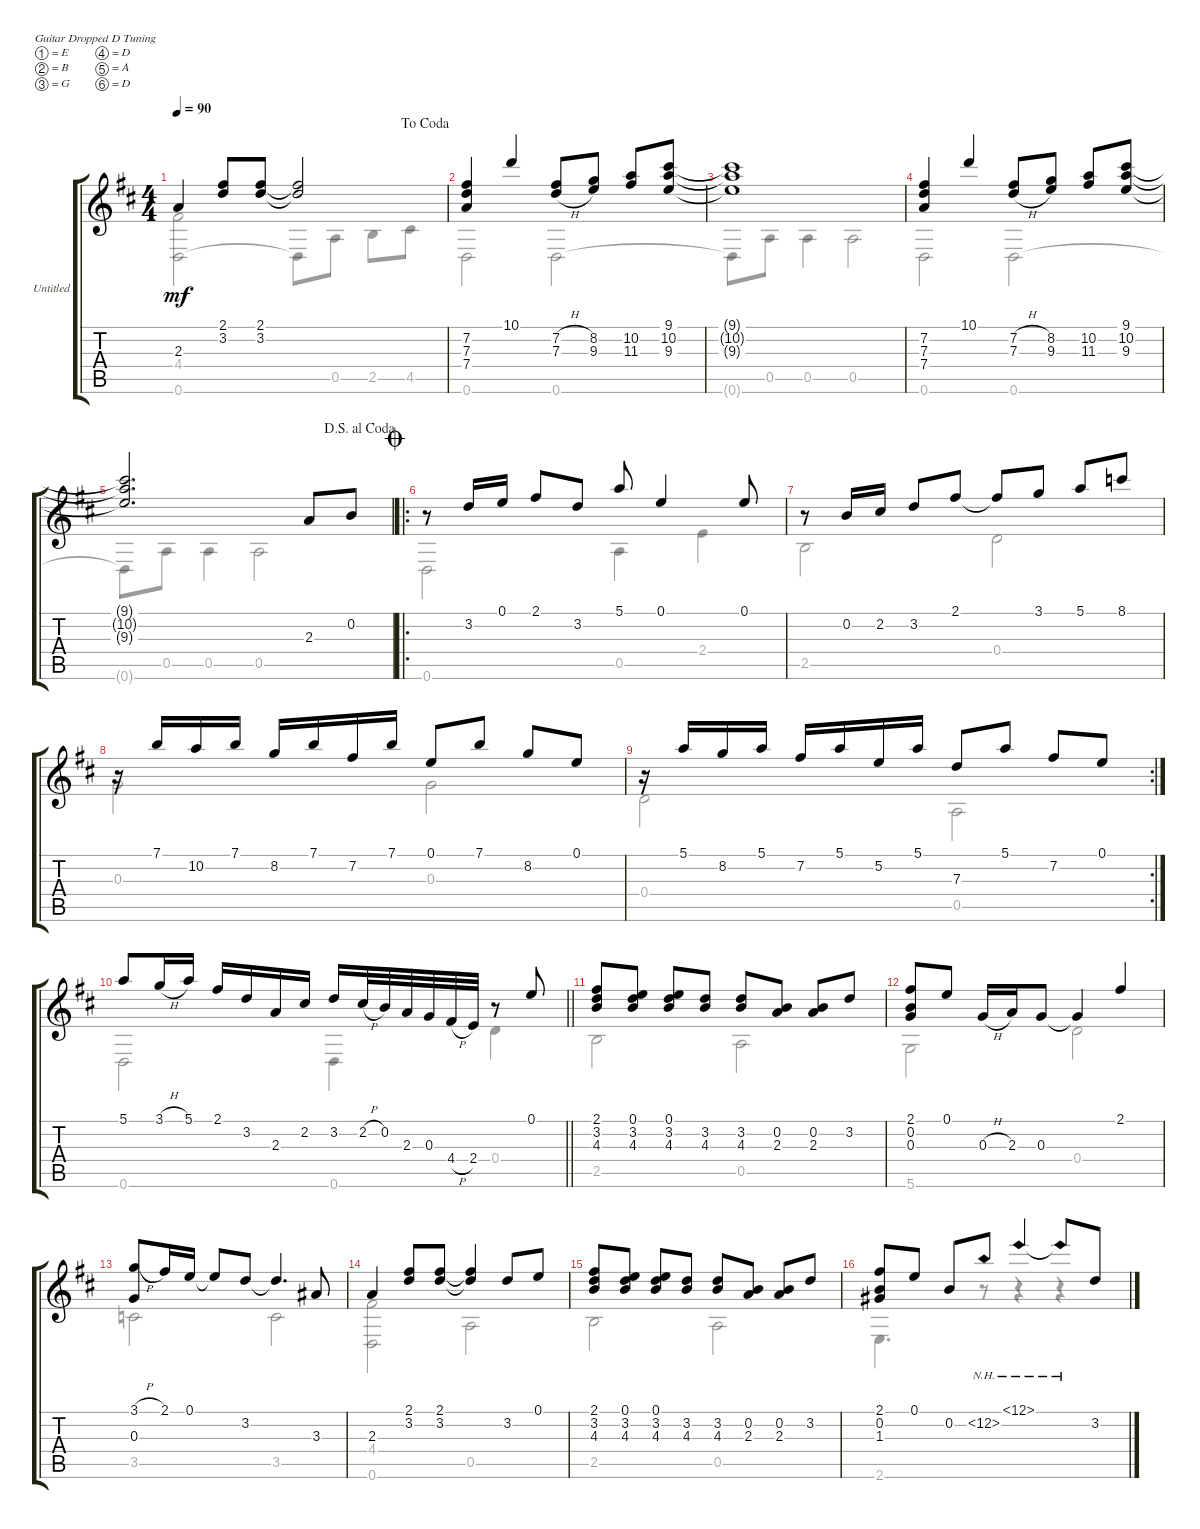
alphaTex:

\bracketExtendMode groupsimilarinstruments
\firstSystemTrackNameOrientation horizontal
\otherSystemsTrackNameOrientation horizontal
\track ("Untitled" "Untitled") {instrument acousticguitarnylon}
\staff {score tabs}
\tuning (E4 B3 G3 D3 A2 D2)
\voice
\ts (4 4)
\jump dacoda
\tempo 90
\clef g2
\ks d
2.3.4{dy mf} (2.1 3.2).8 (2.1 3.2).8 (2.1{t} 3.2{t}).2 |
(7.2 7.3 7.4).4 10.1.4 (7.2{h} 7.3{h}).8 (8.2 9.3).8 (10.2 11.3).8 (9.1 10.2 9.3).8 |
(9.1{t} 10.2{t} 9.3{t}).1 |
(7.2 7.3 7.4).4 10.1.4 (7.2{h} 7.3{h}).8 (8.2 9.3).8 (10.2 11.3).8 (9.1 10.2 9.3).8 |
\jump dalsegnoalcoda
(9.1{t} 10.2{t} 9.3{t}).2{d} 2.3.8 0.2.8 |
\ro
\jump coda
r.8 3.2.16 0.1.16 2.1.8 3.2.8 5.1.8 0.1.4 0.1.8 |
r.8 0.2.16 2.2.16 3.2.8 2.1.8 2.1{t}.8 3.1.8 5.1.8 8.1.8 |
r.16 7.1.16 10.2.16 7.1.16 8.2.16 7.1.16 7.2.16 7.1.16 0.1.8 7.1.8 8.2.8 0.1.8 |
\rc 2
r.16 5.1.16 8.2.16 5.1.16 7.2.16 5.1.16 5.2.16 5.1.16 7.3.8 5.1.8 7.2.8 0.1.8 |
\barLineRight lightlight
5.1.8 3.1{h}.16 5.1.16 2.1.16 3.2.16 2.3.16 2.2.16 3.2.16 2.2{h}.32 0.2.32 2.3.32 0.3.32 4.4{h}.32 2.4.32 r.8 0.1.8 |
(2.1 3.2 4.3).8 (0.1 3.2 4.3).8 (0.1 3.2 4.3).8 (3.2 4.3).8 (3.2 4.3).8 (0.2 2.3).8 (0.2 2.3).8 3.2.8 |
(2.1 0.2 0.3).8 0.1.8 0.3{h}.16 2.3.16 0.3.8 0.3{t}.4 2.1.4 |
(3.1{h} 0.3).8 2.1.16 0.1.16 0.1{t}.8 3.2.8 3.2{t}.4{d} 3.3.8 |
2.3.4 (2.1 3.2).8 (2.1 3.2).8 (2.1{t} 3.2{t}).4 3.2.8 0.1.8 |
(2.1 3.2 4.3).8 (0.1 3.2 4.3).8 (0.1 3.2 4.3).8 (3.2 4.3).8 (3.2 4.3).8 (0.2 2.3).8 (0.2 2.3).8 3.2.8 |
(2.1 0.2 1.3).8 0.1.8 0.2.8 12.2{nh}.8 12.1{nh}.4 12.1{nh t}.8 3.2.8
\voice
\clef g2
\ottava regular
\simile none
\ks d
(4.4 0.6).2{dy mf} 0.6{t}.8 0.5.8 2.5.8 4.5.8 |
0.6.2 0.6.2 |
0.6{t}.8 0.5.8 0.5.4 0.5.2 |
0.6.2 0.6.2 |
0.6{t}.8 0.5.8 0.5.4 0.5.2 |
0.6.2 0.5.4 2.4.4 |
2.5.2 0.4.2 |
0.3.2 0.3.2 |
0.4.2 0.5.2 |
\barLineRight lightlight
0.6.2 0.6.4 0.4.4 |
2.5.2 0.5.2 |
5.6.2 0.4.2 |
3.5.2 3.5.2 |
(4.4 0.6).2 0.5.2 |
2.5.2 0.5.2 |
2.6.4{d} r.8 r.4 r.4
